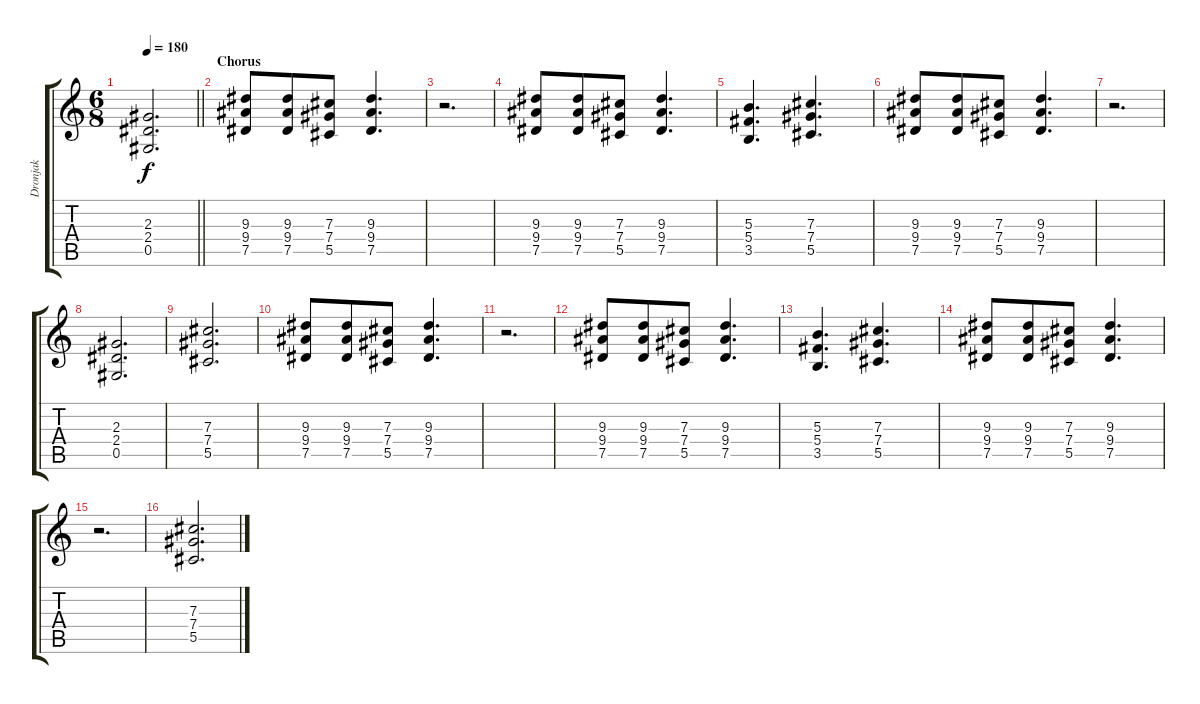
\track ("Dronjak" "Dronjak") {instrument overdrivenguitar}
\staff {score tabs}
\tuning (Eb4 Bb3 Gb3 Db3 Ab2 Eb2) {hide}
\ts (6 8)
\tempo 180
\clef g2
\barLineRight lightlight
\ks c
(2.3 2.4 0.5).2{d dy f} |
\section ("" "Chorus")
(9.3 9.4 7.5).8 (9.3 9.4 7.5).8 (7.3 7.4 5.5).8 (9.3 9.4 7.5).4{d} |
r.2{d} |
(9.3 9.4 7.5).8 (9.3 9.4 7.5).8 (7.3 7.4 5.5).8 (9.3 9.4 7.5).4{d} |
(5.3 5.4 3.5).4{d} (7.3 7.4 5.5).4{d} |
(9.3 9.4 7.5).8 (9.3 9.4 7.5).8 (7.3 7.4 5.5).8 (9.3 9.4 7.5).4{d} |
r.2{d} |
(2.3 2.4 0.5).2{d} |
(7.3 7.4 5.5).2{d} |
(9.3 9.4 7.5).8 (9.3 9.4 7.5).8 (7.3 7.4 5.5).8 (9.3 9.4 7.5).4{d} |
r.2{d} |
(9.3 9.4 7.5).8 (9.3 9.4 7.5).8 (7.3 7.4 5.5).8 (9.3 9.4 7.5).4{d} |
(5.3 5.4 3.5).4{d} (7.3 7.4 5.5).4{d} |
(9.3 9.4 7.5).8 (9.3 9.4 7.5).8 (7.3 7.4 5.5).8 (9.3 9.4 7.5).4{d} |
r.2{d} |
(7.3 7.4 5.5).2{d}
